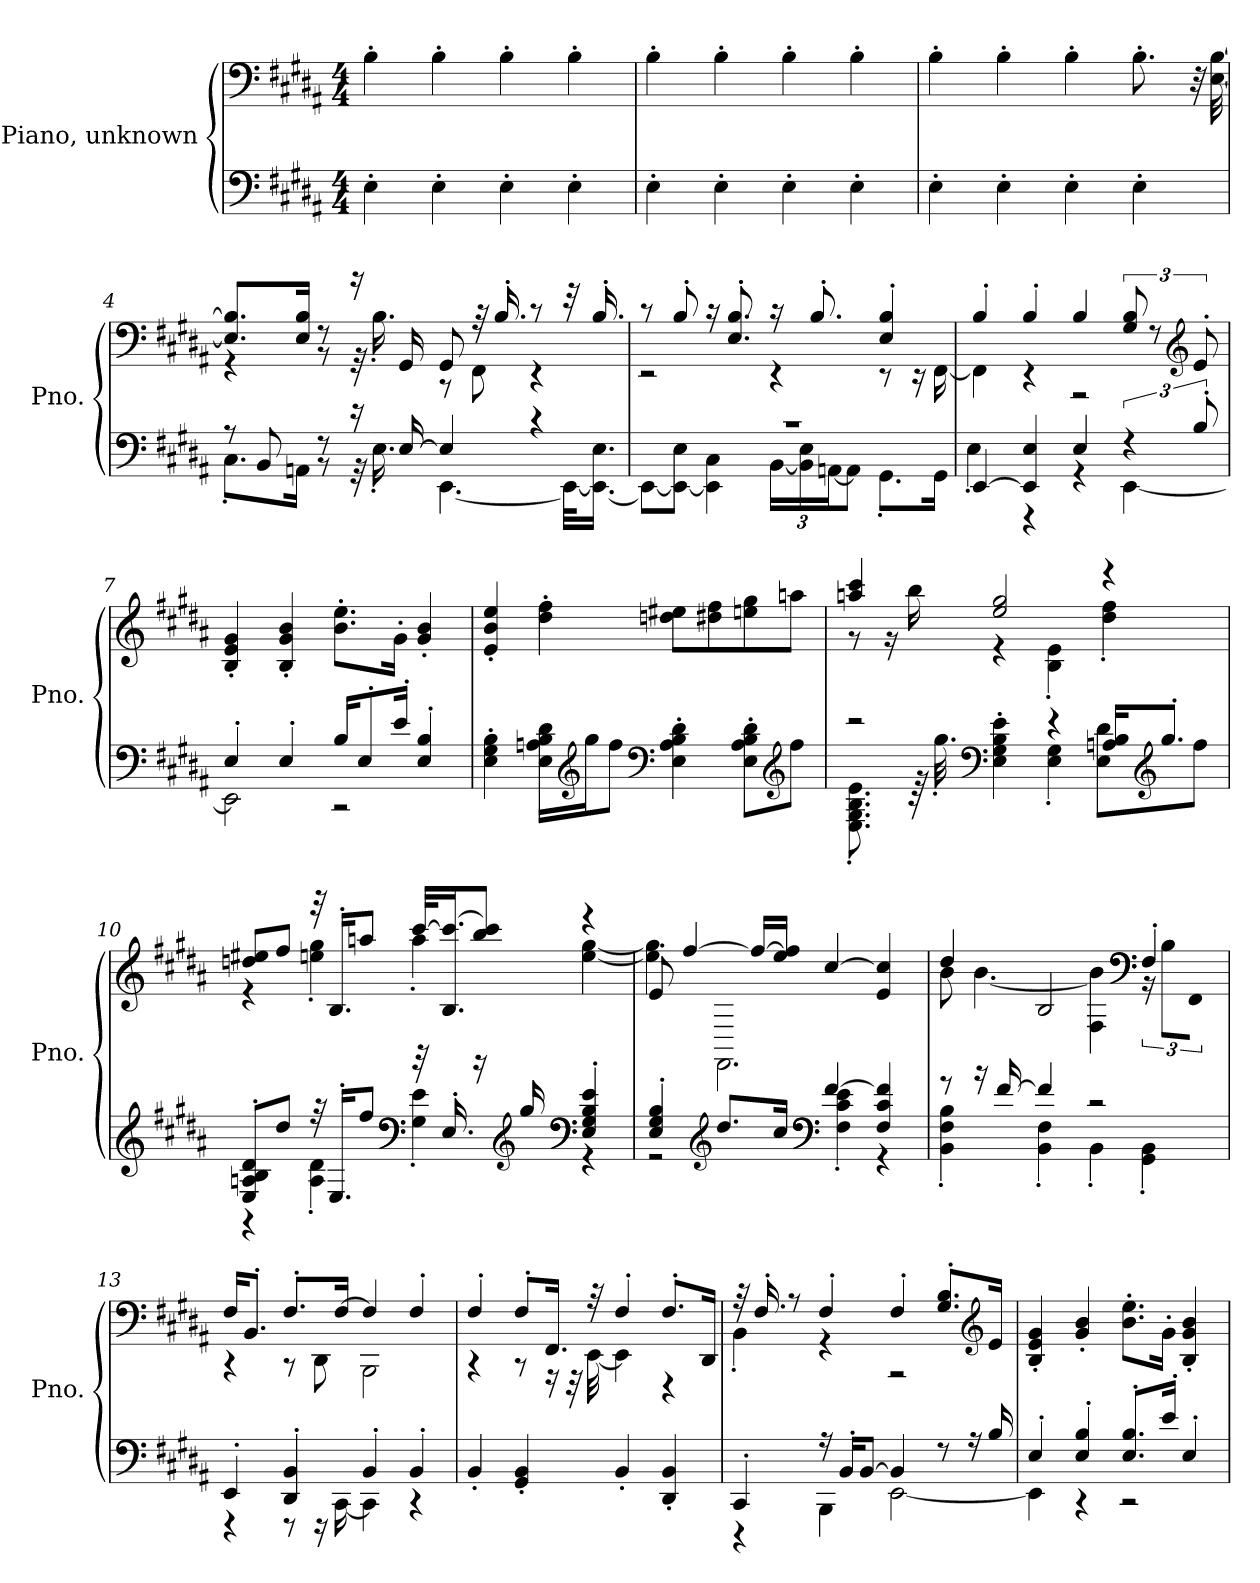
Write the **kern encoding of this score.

**kern	**kern
*part1	*part1
*staff2	*staff1
*I"Piano, unknown	*
*I'Pno.	*
*clefF4	*clefF4
*k[f#c#g#d#a#]	*k[f#c#g#d#a#]
*M4/4	*M4/4
*MM204	*MM204
=1	=1
4E'\	4B'\
4E'\	4B'\
4E'\	4B'\
4E'\	4B'\
=2	=2
4E'\	4B'\
4E'\	4B'\
4E'\	4B'\
4E'\	4B'\
=3	=3
4E'\	4B'\
4E'\	4B'\
4E'\	4B'\
4E'\	8.B'\
.	32r
.	[32E\ [32B\
=4	=4
*^	*^
8r	8.C#'\L	8.E/] 8.B/]L	4r
8BB/	.	.	.
.	16AAn\Jk	16E/ 16B/Jk	.
8r	8r	8r	8r
16r	32r	16r	32r
.	16.E'\	.	16.B'\
[16E/	.	16GG#/	.
4E/]	[4.EE\	8GG#/	8r
.	.	32r	8FF#\
.	.	16.B'/	.
4r	.	8r	4r
.	32EE\KLL_	32r	.
.	16.EE\_ 16.E\JJ	16.B'/	.
!!LO:LB:g=z	!!
=5	=5	=5	=5
1r	8EE\L_	8r	2r
.	8EE\_ 8E\J	8B'/	.
.	4EE\] 4C#\	16r	.
.	.	8.E/' 8.B/'	.
*	*Xbrackettup	*	*
.	[24BB\LL	16r	4r
.	24BB\] 24E\	.	.
.	.	8.B'/	.
.	[24AAn\J	.	.
.	8AA\J]	.	.
.	8.GG#'\L	4E/' 4B/'	8r
.	.	.	16r
.	16GG#\Jk	.	[16FF#\
=6	=6	=6	=6
[4EE/	4E'\	4B'/	4FF#\]
4EE/] 4E/	4r	4B'/	4r
4E/	4r	4B/	2r
*brackettup	*	*	*
6r	[4EE\	12G#/ 12B/	.
.	.	12r	.
*	*	*clefG2	*
12B'/	.	12e'/	.
*	*	*v	*v
=7	=7	=7
4E'/	2EE\]	4B/' 4e/' 4g#/'
4E'/	.	4B/' 4g#/' 4b/'
16B/KL	2r	8.b\' 8.ee\'L
8E'/	.	.
16e'/Jk	.	16g#'\Jk
4E/' 4B/'	.	4g#/' 4b/'
*v	*v	*
!!LO:LB:g=z
=8	=8
4E\' 4G#\' 4B\'	4e/' 4b/' 4ee/'
16E\ 16An\ 16B\ 16d#\LL	4dd#\' 4ff#\'
*clefG2	*
16gg#\J	.
8ff#\J	.
*clefF4	*
4E\' 4A\' 4B\' 4d#\'	8ddn\ 8ee#X\L
.	8dd#X\ 8ff#\
8E\' 8A\' 8B\' 8d#\'L	8een\ 8gg#\
*clefG2	*
8ff#\J	8aan\J
=9	=9
*^	*^
2r	8.E\' 8.G#\' 8.B\' 8.e\'	4aan/ 4ccc#/	8r
.	.	.	16r
.	64r	.	16bb\
.	32.gg#'\	.	.
*clefF4	*	*	*
.	4E\' 4G#\' 4B\' 4e\'	2ee/ 2gg#/	4r
4r	4E\' 4G#\'	.	4B\' 4e\'
16An/ 16B/KL	8E\ 8d#\L	4r	4dd#\' 4ff#\'
*clefG2	*	*	*
8.gg#'/J	.	.	.
.	8ff#\J	.	.
!!LO:LB:g=z	!!
=10	=10	=10	=10
8E/' 8An/' 8B/' 8d#/'L	4r	8ddn/ 8ee#X/L	4r
8dd#/J	.	8ff#/J	.
32r	4A\' 4d#\'	32r	4een\' 4gg#\'
16.E'/KL	.	16.B'/KL	.
8ff#/J	.	8aan/J	.
*clefF4	*	*	*
32r	4G#\' 4e\'	[32ccc#/KLL	4aa'\
16.E'/	.	16.B/ 16.ccc#/_J	.
16r	.	8bb/ 8ccc#/]J	.
*clefG2	*	*	*
16gg#/	.	.	.
*clefF4	*	*	*
4E/' 4G#/' 4B/' 4e/'	4r	4r	[4ee\ [4gg#\
=11	=11	=11	=11
4E/' 4G#/' 4B/'	2r	8e'/	4ee\] 4gg#\]
.	.	[4ff#/	.
*clefG2	*	*	*
8.dd#/L	.	.	2.FF#\
.	.	16ff#/LL_	.
16cc#/Jk	.	16ee/ 16ff#/]JJ	.
*clefF4	*	*	*
[4f#/	4F#\' 4c#\' 4e\'	[4cc#/	.
4F#/ 4c#/ 4f#/]	4r	4e/ 4cc#/]	.
!!LO:LB:g=z	!!
=12	=12	=12	=12
8r	4BB\' 4F#\' 4B\'	4dd#/	8b\
16r	.	.	[4.b\
[16f#/	.	.	.
4f#/]	4BB\' 4F#\'	2B/	.
2r	4BB'\	.	4F#\ 4b\]
*	*	*clefF4	*
.	4GG#\' 4BB\'	4F#'/	24r
.	.	.	12B\L
.	.	.	8FF#\J
=13	=13	=13	=13
4EE'/	4r	16F#/KL	4r
.	.	8.BB'/J	.
4DD#/' 4BB/'	8r	8.F#'/L	8r
.	16r	.	8DD#\
.	[16CC#\	[16F#/Jk	.
4BB'/	4CC#\]	4F#/]	2BBB\
4BB'/	4r	4F#'/	.
*v	*v	*	*
=14	=14	=14
4BB'/	4F#'/	4r
4GG#/' 4BB/'	8F#'/L	8r
.	16.FF#/Jk	16r
.	.	32r
.	32r	[32EE\
4BB'/	4F#'/	4EE\]
4DD#/' 4BB/'	8.F#'/L	4r
.	16DD#/Jk	.
!!LO:LB:g=z	!!
=15	=15	=15
*^	*	*
4CC#'/	4r	32r	4BB'\
.	.	16.F#'/	.
.	.	8r	.
16r	4BBB\	4F#'/	4r
16BB'/KL	.	.	.
[8BB/J	.	.	.
4BB/]	[2EE\	4F#'/	2r
8r	.	8.G#/' 8.B/'L	.
16r	.	.	.
*	*	*clefG2	*
16B/	.	16e/Jk	.
*	*	*v	*v
=16	=16	=16
4E'/	4EE\]	4B/' 4e/' 4g#/'
4E/' 4B/'	4r	4g#/' 4b/'
8.E/' 8.B/'L	2r	8.b\' 8.ee\'L
16e'/Jk	.	16g#'\Jk
4E'/	.	4B/' 4g#/' 4b/'
*v	*v	*
=	=
*-	*-
